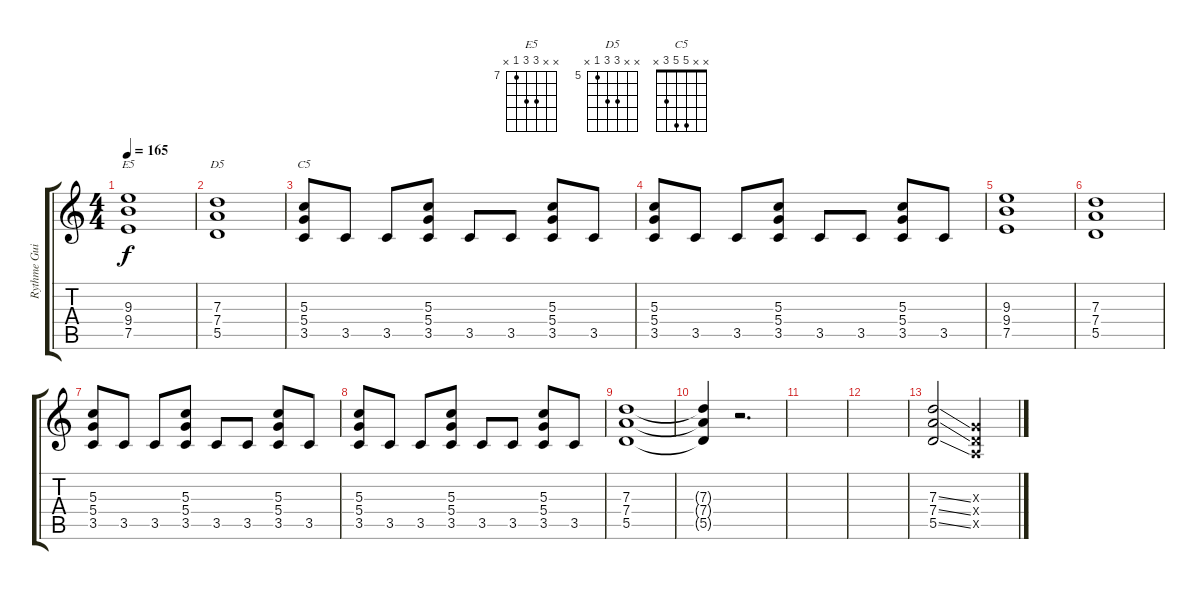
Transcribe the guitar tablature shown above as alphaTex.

\track ("Rythme Guitar" "Rythme Gui") {instrument distortionguitar}
\staff {score tabs}
\tuning (E4 B3 G3 D3 A2 E2) {hide}
\chord ("E5" x x 9 9 7 x) {firstfret 7}
\chord ("D5" x x 7 7 5 x) {firstfret 5}
\chord ("C5" x x 5 5 3 x)
\ts (4 4)
\tempo 165
\clef g2
\ks c
(9.3 9.4 7.5).1{ch "E5" dy f} |
(7.3 7.4 5.5).1{ch "D5"} |
(5.3 5.4 3.5).8{ch "C5"} 3.5.8 3.5.8 (5.3 5.4 3.5).8 3.5.8 3.5.8 (5.3 5.4 3.5).8 3.5.8 |
(5.3 5.4 3.5).8 3.5.8 3.5.8 (5.3 5.4 3.5).8 3.5.8 3.5.8 (5.3 5.4 3.5).8 3.5.8 |
(9.3 9.4 7.5).1 |
(7.3 7.4 5.5).1 |
(5.3 5.4 3.5).8 3.5.8 3.5.8 (5.3 5.4 3.5).8 3.5.8 3.5.8 (5.3 5.4 3.5).8 3.5.8 |
(5.3 5.4 3.5).8 3.5.8 3.5.8 (5.3 5.4 3.5).8 3.5.8 3.5.8 (5.3 5.4 3.5).8 3.5.8 |
(7.3 7.4 5.5).1 |
(7.3{t} 7.4{t} 5.5{t}).4 r.2{d} |
|
|
(7.3{ss} 7.4{ss} 5.5{ss}).2 (0.3{x} 0.4{x} 0.5{x}).2
